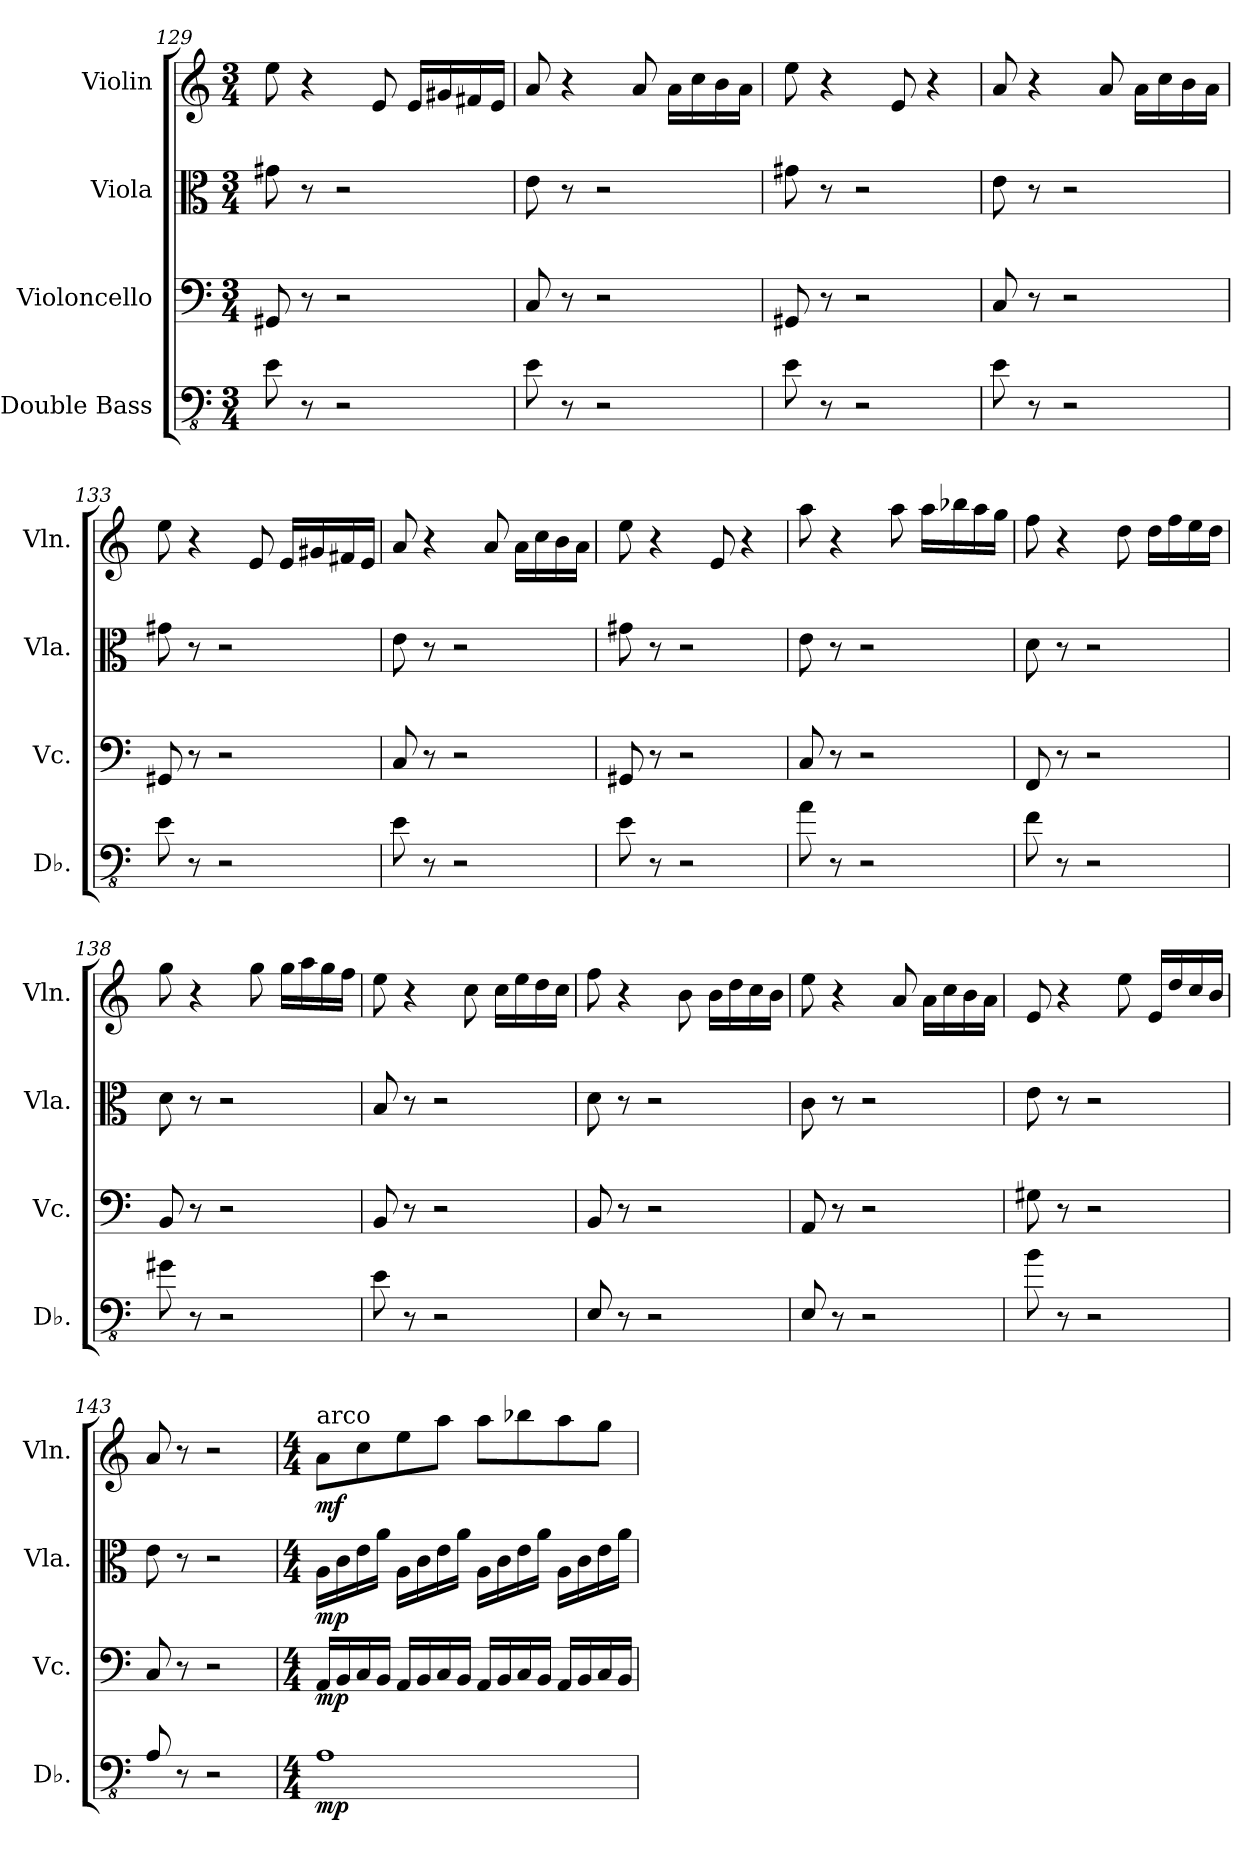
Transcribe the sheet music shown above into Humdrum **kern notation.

**kern	**dynam	**kern	**dynam	**kern	**dynam	**kern	**dynam
*part4	*part4	*part3	*part3	*part2	*part2	*part1	*part1
*staff4	*staff4	*staff3	*staff3	*staff2	*staff2	*staff1	*staff1
*I"Double Bass	*	*I"Violoncello	*	*I"Viola	*	*I"Violin	*
*I'Db.	*	*I'Vc.	*	*I'Vla.	*	*I'Vln.	*
*clefFv4	*	*clefF4	*	*clefC3	*	*clefG2	*
*ITrd7c12	*	*	*	*	*	*	*
*k[]	*	*k[]	*	*k[]	*	*k[]	*
*M3/4	*	*M3/4	*	*M3/4	*	*M3/4	*
=129	=129	=129	=129	=129	=129	=129	=129
8EE\	.	8GG#X/	.	8g#X\	.	8ee\	.
8r	.	8r	.	8r	.	4r	.
2r	.	2r	.	2r	.	.	.
.	.	.	.	.	.	8e/	.
.	.	.	.	.	.	16e/LL	.
.	.	.	.	.	.	16g#X/	.
.	.	.	.	.	.	16f#X/	.
.	.	.	.	.	.	16e/JJ	.
=130	=130	=130	=130	=130	=130	=130	=130
8EE\	.	8C/	.	8e\	.	8a/	.
8r	.	8r	.	8r	.	4r	.
2r	.	2r	.	2r	.	.	.
.	.	.	.	.	.	8a/	.
.	.	.	.	.	.	16a\LL	.
.	.	.	.	.	.	16cc\	.
.	.	.	.	.	.	16b\	.
.	.	.	.	.	.	16a\JJ	.
=131	=131	=131	=131	=131	=131	=131	=131
8EE\	.	8GG#X/	.	8g#X\	.	8ee\	.
8r	.	8r	.	8r	.	4r	.
2r	.	2r	.	2r	.	.	.
.	.	.	.	.	.	8e/	.
.	.	.	.	.	.	4r	.
=132	=132	=132	=132	=132	=132	=132	=132
8EE\	.	8C/	.	8e\	.	8a/	.
8r	.	8r	.	8r	.	4r	.
2r	.	2r	.	2r	.	.	.
.	.	.	.	.	.	8a/	.
.	.	.	.	.	.	16a\LL	.
.	.	.	.	.	.	16cc\	.
.	.	.	.	.	.	16b\	.
.	.	.	.	.	.	16a\JJ	.
!!LO:LB:g=z
=133	=133	=133	=133	=133	=133	=133	=133
8EE\	.	8GG#X/	.	8g#X\	.	8ee\	.
8r	.	8r	.	8r	.	4r	.
2r	.	2r	.	2r	.	.	.
.	.	.	.	.	.	8e/	.
.	.	.	.	.	.	16e/LL	.
.	.	.	.	.	.	16g#X/	.
.	.	.	.	.	.	16f#X/	.
.	.	.	.	.	.	16e/JJ	.
=134	=134	=134	=134	=134	=134	=134	=134
8EE\	.	8C/	.	8e\	.	8a/	.
8r	.	8r	.	8r	.	4r	.
2r	.	2r	.	2r	.	.	.
.	.	.	.	.	.	8a/	.
.	.	.	.	.	.	16a\LL	.
.	.	.	.	.	.	16cc\	.
.	.	.	.	.	.	16b\	.
.	.	.	.	.	.	16a\JJ	.
=135	=135	=135	=135	=135	=135	=135	=135
8EE\	.	8GG#X/	.	8g#X\	.	8ee\	.
8r	.	8r	.	8r	.	4r	.
2r	.	2r	.	2r	.	.	.
.	.	.	.	.	.	8e/	.
.	.	.	.	.	.	4r	.
=136	=136	=136	=136	=136	=136	=136	=136
8AA\	.	8C/	.	8e\	.	8aa\	.
8r	.	8r	.	8r	.	4r	.
2r	.	2r	.	2r	.	.	.
.	.	.	.	.	.	8aa\	.
.	.	.	.	.	.	16aa\LL	.
.	.	.	.	.	.	16bb-X\	.
.	.	.	.	.	.	16aa\	.
.	.	.	.	.	.	16gg\JJ	.
=137	=137	=137	=137	=137	=137	=137	=137
8FF\	.	8FF/	.	8d\	.	8ff\	.
8r	.	8r	.	8r	.	4r	.
2r	.	2r	.	2r	.	.	.
.	.	.	.	.	.	8dd\	.
.	.	.	.	.	.	16dd\LL	.
.	.	.	.	.	.	16ff\	.
.	.	.	.	.	.	16ee\	.
.	.	.	.	.	.	16dd\JJ	.
!!LO:PB:g=z
=138	=138	=138	=138	=138	=138	=138	=138
8GG#X\	.	8BB/	.	8d\	.	8gg\	.
8r	.	8r	.	8r	.	4r	.
2r	.	2r	.	2r	.	.	.
.	.	.	.	.	.	8gg\	.
.	.	.	.	.	.	16gg\LL	.
.	.	.	.	.	.	16aa\	.
.	.	.	.	.	.	16gg\	.
.	.	.	.	.	.	16ff\JJ	.
=139	=139	=139	=139	=139	=139	=139	=139
8EE\	.	8BB/	.	8B/	.	8ee\	.
8r	.	8r	.	8r	.	4r	.
2r	.	2r	.	2r	.	.	.
.	.	.	.	.	.	8cc\	.
.	.	.	.	.	.	16cc\LL	.
.	.	.	.	.	.	16ee\	.
.	.	.	.	.	.	16dd\	.
.	.	.	.	.	.	16cc\JJ	.
=140	=140	=140	=140	=140	=140	=140	=140
8EEE/	.	8BB/	.	8d\	.	8ff\	.
8r	.	8r	.	8r	.	4r	.
2r	.	2r	.	2r	.	.	.
.	.	.	.	.	.	8b\	.
.	.	.	.	.	.	16b\LL	.
.	.	.	.	.	.	16dd\	.
.	.	.	.	.	.	16cc\	.
.	.	.	.	.	.	16b\JJ	.
=141	=141	=141	=141	=141	=141	=141	=141
8EEE/	.	8AA/	.	8c\	.	8ee\	.
8r	.	8r	.	8r	.	4r	.
2r	.	2r	.	2r	.	.	.
.	.	.	.	.	.	8a/	.
.	.	.	.	.	.	16a\LL	.
.	.	.	.	.	.	16cc\	.
.	.	.	.	.	.	16b\	.
.	.	.	.	.	.	16a\JJ	.
=142	=142	=142	=142	=142	=142	=142	=142
8BB\	.	8G#X\	.	8e\	.	8e/	.
8r	.	8r	.	8r	.	4r	.
2r	.	2r	.	2r	.	.	.
.	.	.	.	.	.	8ee\	.
.	.	.	.	.	.	16e/LL	.
.	.	.	.	.	.	16dd/	.
.	.	.	.	.	.	16cc/	.
.	.	.	.	.	.	16b/JJ	.
!!LO:LB:g=z
=143	=143	=143	=143	=143	=143	=143	=143
8AAA/	.	8C/	.	8e\	.	8a/	.
8r	.	8r	.	8r	.	8r	.
2r	.	2r	.	2r	.	2r	.
=144	=144	=144	=144	=144	=144	=144	=144
*M4/4	*	*M4/4	*	*M4/4	*	*M4/4	*
!	!	!	!	!	!	!LO:TX:a:t=arco	!
!	!LO:DY:b	!	!LO:DY:b	!	!LO:DY:b	!	!LO:DY:b
1AAA	mp	16AA/LL	mp	16A\LL	mp	8a\L	mf
.	.	16BB/	.	16c\	.	.	.
.	.	16C/	.	16e\	.	8cc\	.
.	.	16BB/JJ	.	16a\JJ	.	.	.
.	.	16AA/LL	.	16A\LL	.	8ee\	.
.	.	16BB/	.	16c\	.	.	.
.	.	16C/	.	16e\	.	8aa\J	.
.	.	16BB/JJ	.	16a\JJ	.	.	.
.	.	16AA/LL	.	16A\LL	.	8aa\L	.
.	.	16BB/	.	16c\	.	.	.
.	.	16C/	.	16e\	.	8bb-X\	.
.	.	16BB/JJ	.	16a\JJ	.	.	.
.	.	16AA/LL	.	16A\LL	.	8aa\	.
.	.	16BB/	.	16c\	.	.	.
.	.	16C/	.	16e\	.	8gg\J	.
.	.	16BB/JJ	.	16a\JJ	.	.	.
=	=	=	=	=	=	=	=
*-	*-	*-	*-	*-	*-	*-	*-
